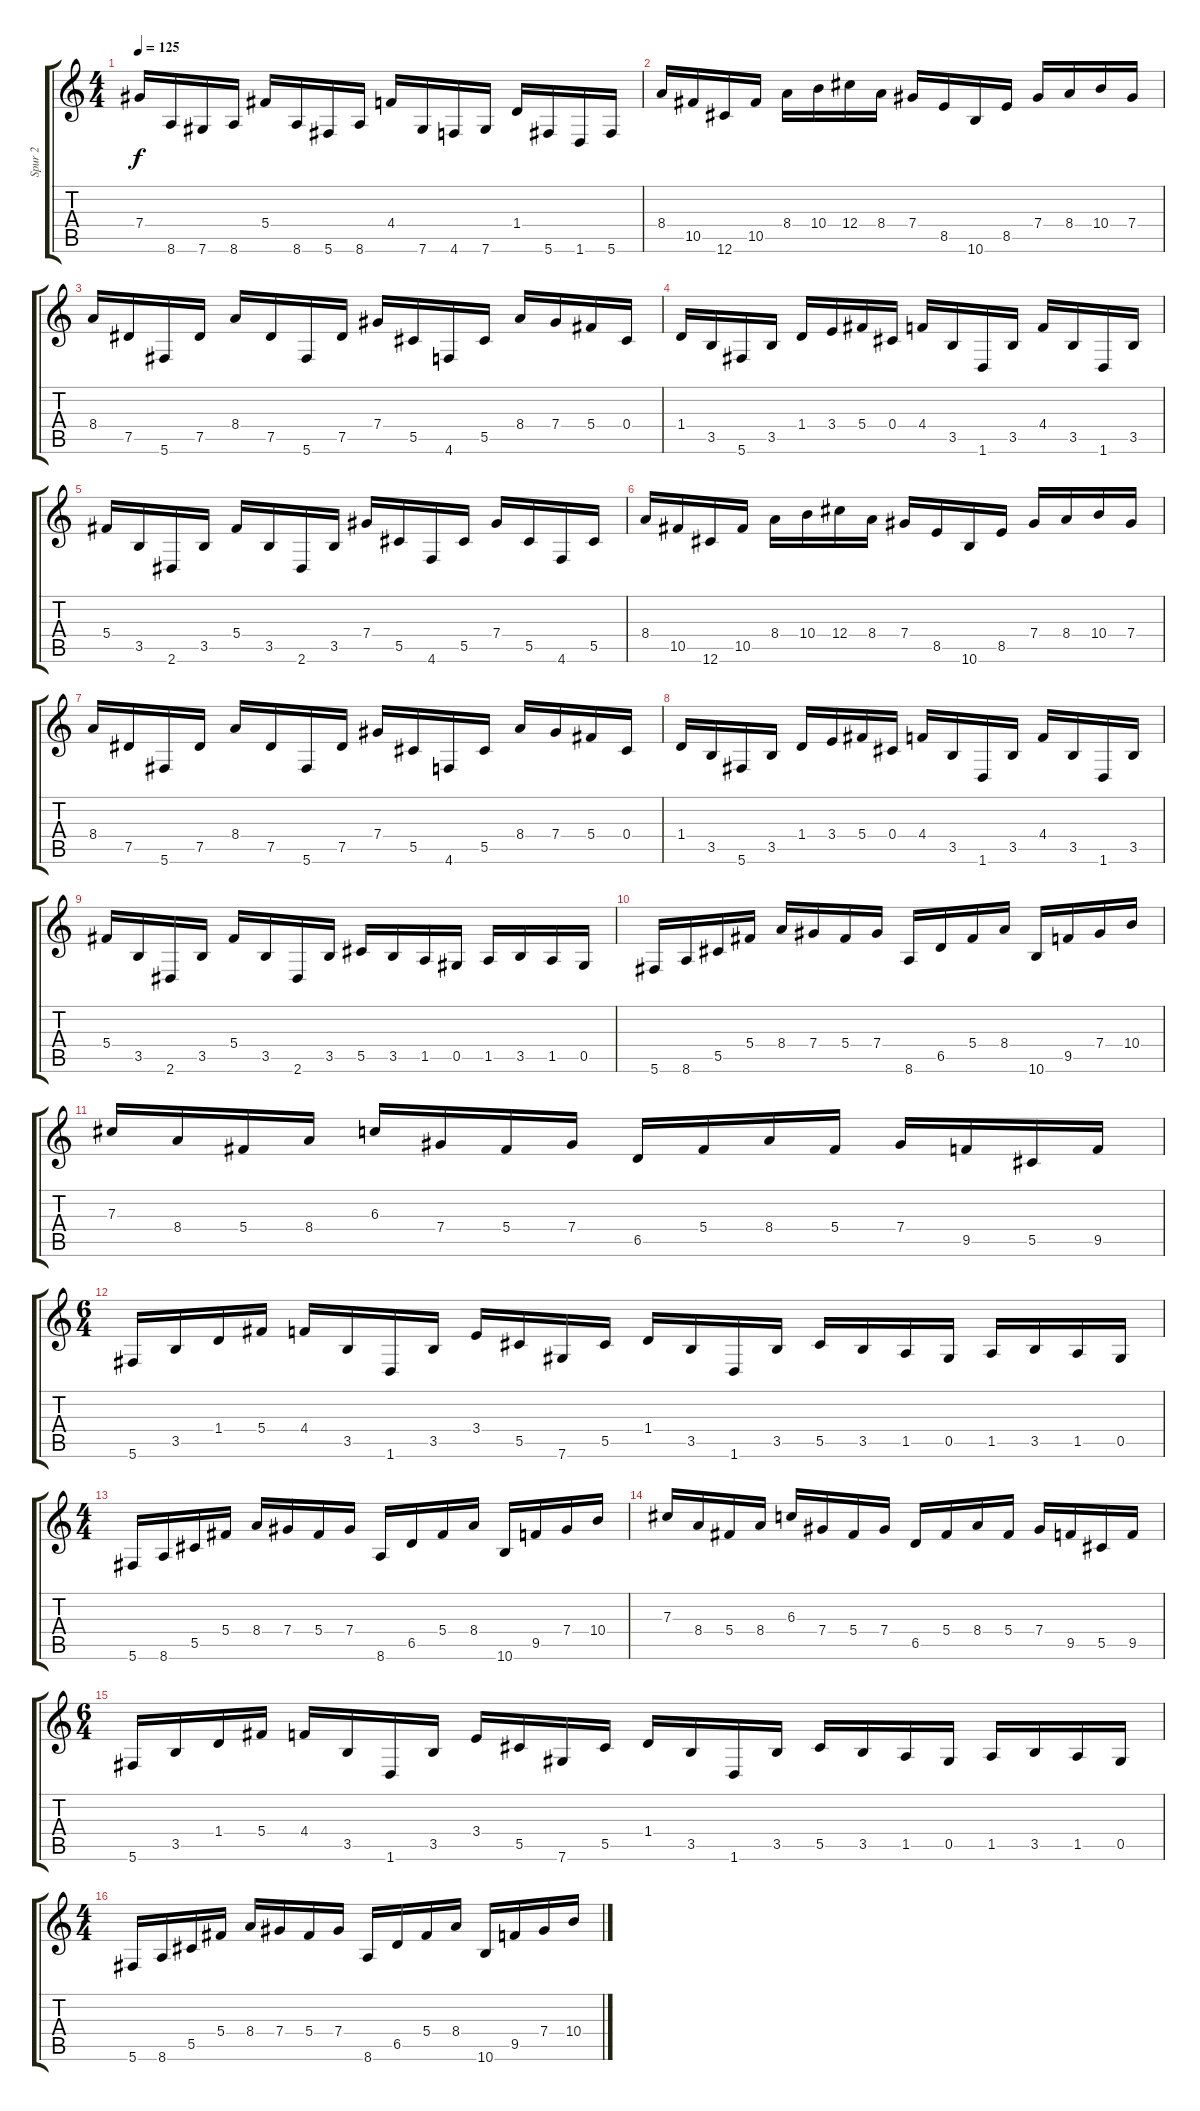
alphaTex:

\track ("Spur 2" "Spur 2") {instrument distortionguitar}
\staff {score tabs}
\tuning (Eb4 Bb3 Gb3 Db3 Ab2 Db2) {hide}
\ts (4 4)
\tempo 125
\clef g2
\ks c
7.4.16{dy f} 8.6.16 7.6.16 8.6.16 5.4.16 8.6.16 5.6.16 8.6.16 4.4.16 7.6.16 4.6.16 7.6.16 1.4.16 5.6.16 1.6.16 5.6.16 |
8.4.16 10.5.16 12.6.16 10.5.16 8.4.16 10.4.16 12.4.16 8.4.16 7.4.16 8.5.16 10.6.16 8.5.16 7.4.16 8.4.16 10.4.16 7.4.16 |
8.4.16 7.5.16 5.6.16 7.5.16 8.4.16 7.5.16 5.6.16 7.5.16 7.4.16 5.5.16 4.6.16 5.5.16 8.4.16 7.4.16 5.4.16 0.4.16 |
1.4.16 3.5.16 5.6.16 3.5.16 1.4.16 3.4.16 5.4.16 0.4.16 4.4.16 3.5.16 1.6.16 3.5.16 4.4.16 3.5.16 1.6.16 3.5.16 |
5.4.16 3.5.16 2.6.16 3.5.16 5.4.16 3.5.16 2.6.16 3.5.16 7.4.16 5.5.16 4.6.16 5.5.16 7.4.16 5.5.16 4.6.16 5.5.16 |
8.4.16 10.5.16 12.6.16 10.5.16 8.4.16 10.4.16 12.4.16 8.4.16 7.4.16 8.5.16 10.6.16 8.5.16 7.4.16 8.4.16 10.4.16 7.4.16 |
8.4.16 7.5.16 5.6.16 7.5.16 8.4.16 7.5.16 5.6.16 7.5.16 7.4.16 5.5.16 4.6.16 5.5.16 8.4.16 7.4.16 5.4.16 0.4.16 |
1.4.16 3.5.16 5.6.16 3.5.16 1.4.16 3.4.16 5.4.16 0.4.16 4.4.16 3.5.16 1.6.16 3.5.16 4.4.16 3.5.16 1.6.16 3.5.16 |
5.4.16 3.5.16 2.6.16 3.5.16 5.4.16 3.5.16 2.6.16 3.5.16 5.5.16 3.5.16 1.5.16 0.5.16 1.5.16 3.5.16 1.5.16 0.5.16 |
5.6.16 8.6.16 5.5.16 5.4.16 8.4.16 7.4.16 5.4.16 7.4.16 8.6.16 6.5.16 5.4.16 8.4.16 10.6.16 9.5.16 7.4.16 10.4.16 |
7.3.16 8.4.16 5.4.16 8.4.16 6.3.16 7.4.16 5.4.16 7.4.16 6.5.16 5.4.16 8.4.16 5.4.16 7.4.16 9.5.16 5.5.16 9.5.16 |
\ts (6 4)
5.6.16 3.5.16 1.4.16 5.4.16 4.4.16 3.5.16 1.6.16 3.5.16 3.4.16 5.5.16 7.6.16 5.5.16 1.4.16 3.5.16 1.6.16 3.5.16 5.5.16 3.5.16 1.5.16 0.5.16 1.5.16 3.5.16 1.5.16 0.5.16 |
\ts (4 4)
5.6.16 8.6.16 5.5.16 5.4.16 8.4.16 7.4.16 5.4.16 7.4.16 8.6.16 6.5.16 5.4.16 8.4.16 10.6.16 9.5.16 7.4.16 10.4.16 |
7.3.16 8.4.16 5.4.16 8.4.16 6.3.16 7.4.16 5.4.16 7.4.16 6.5.16 5.4.16 8.4.16 5.4.16 7.4.16 9.5.16 5.5.16 9.5.16 |
\ts (6 4)
5.6.16 3.5.16 1.4.16 5.4.16 4.4.16 3.5.16 1.6.16 3.5.16 3.4.16 5.5.16 7.6.16 5.5.16 1.4.16 3.5.16 1.6.16 3.5.16 5.5.16 3.5.16 1.5.16 0.5.16 1.5.16 3.5.16 1.5.16 0.5.16 |
\ts (4 4)
5.6.16 8.6.16 5.5.16 5.4.16 8.4.16 7.4.16 5.4.16 7.4.16 8.6.16 6.5.16 5.4.16 8.4.16 10.6.16 9.5.16 7.4.16 10.4.16
